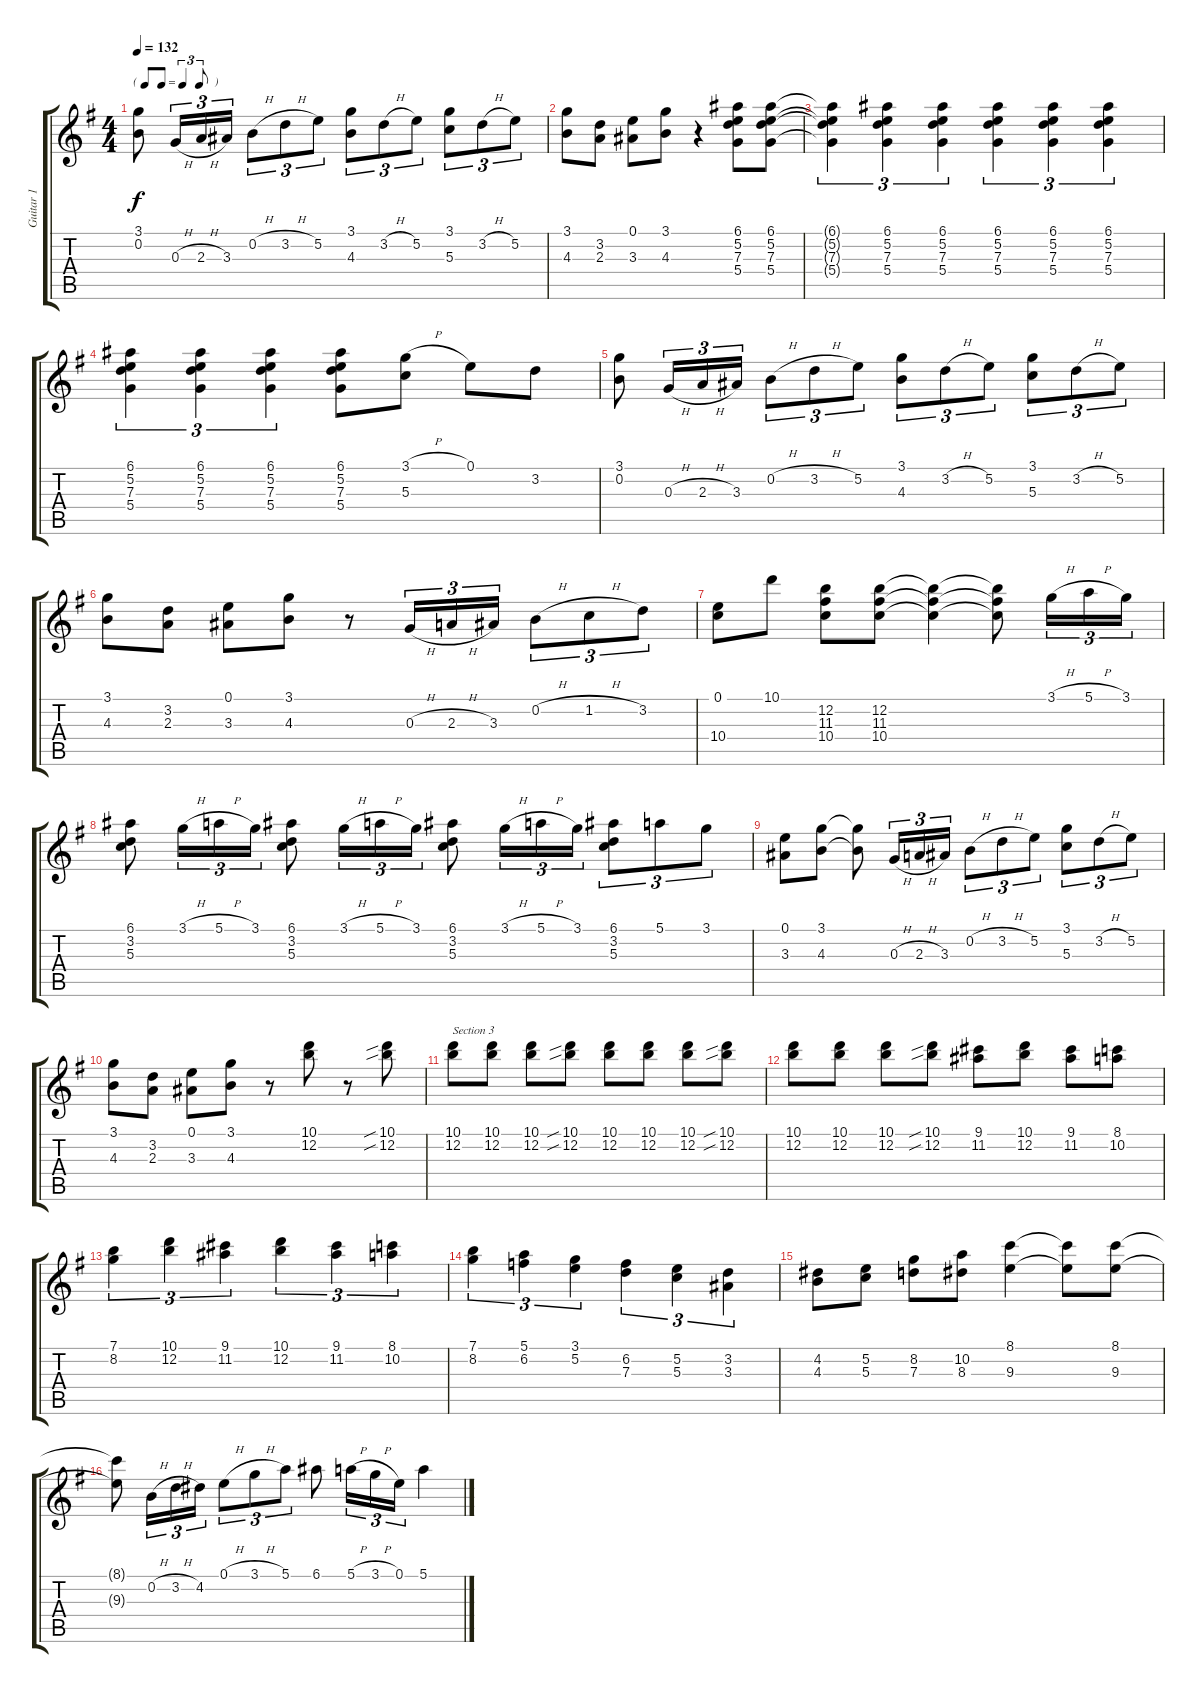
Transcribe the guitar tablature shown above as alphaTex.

\track ("Guitar 1" "Guitar 1") {instrument acousticguitarsteel}
\staff {score tabs}
\tuning (E4 B3 G3 D3 A2 E2) {hide}
\ts (4 4)
\tf triplet8th
\tempo 132
\clef g2
\ks g
(3.1 0.2).8{dy f} 0.3{h}.16{tu (3 2)} 2.3{h}.16{tu (3 2)} 3.3.16{tu (3 2)} 0.2{h}.8{tu (3 2)} 3.2{h}.8{tu (3 2)} 5.2.8{tu (3 2)} (3.1 4.3).8{tu (3 2)} 3.2{h}.8{tu (3 2)} 5.2.8{tu (3 2)} (3.1 5.3).8{tu (3 2)} 3.2{h}.8{tu (3 2)} 5.2.8{tu (3 2)} |
(3.1 4.3).8 (3.2 2.3).8 (0.1 3.3).8 (3.1 4.3).8 r.4 (6.1 5.2 7.3 5.4).8 (6.1 5.2 7.3 5.4).8 |
(6.1{t} 5.2{t} 7.3{t} 5.4{t}).4{tu (3 2)} (6.1 5.2 7.3 5.4).4{tu (3 2)} (6.1 5.2 7.3 5.4).4{tu (3 2)} (6.1 5.2 7.3 5.4).4{tu (3 2)} (6.1 5.2 7.3 5.4).4{tu (3 2)} (6.1 5.2 7.3 5.4).4{tu (3 2)} |
(6.1 5.2 7.3 5.4).4{tu (3 2)} (6.1 5.2 7.3 5.4).4{tu (3 2)} (6.1 5.2 7.3 5.4).4{tu (3 2)} (6.1 5.2 7.3 5.4).8 (3.1{h} 5.3).8 0.1.8 3.2.8 |
(3.1 0.2).8 0.3{h}.16{tu (3 2)} 2.3{h}.16{tu (3 2)} 3.3.16{tu (3 2)} 0.2{h}.8{tu (3 2)} 3.2{h}.8{tu (3 2)} 5.2.8{tu (3 2)} (3.1 4.3).8{tu (3 2)} 3.2{h}.8{tu (3 2)} 5.2.8{tu (3 2)} (3.1 5.3).8{tu (3 2)} 3.2{h}.8{tu (3 2)} 5.2.8{tu (3 2)} |
(3.1 4.3).8 (3.2 2.3).8 (0.1 3.3).8 (3.1 4.3).8 r.8 0.3{h}.16{tu (3 2)} 2.3{h}.16{tu (3 2)} 3.3.16{tu (3 2)} 0.2{h}.8{tu (3 2)} 1.2{h}.8{tu (3 2)} 3.2.8{tu (3 2)} |
(0.1 10.4).8 10.1.8 (12.2 11.3 10.4).8 (12.2 11.3 10.4).8 (12.2{t} 11.3{t} 10.4{t}).4 (12.2{t} 11.3{t} 10.4{t}).8 3.1{h}.16{tu (3 2)} 5.1{h}.16{tu (3 2)} 3.1.16{tu (3 2)} |
(6.1 3.2 5.3).8 3.1{h}.16{tu (3 2)} 5.1{h}.16{tu (3 2)} 3.1.16{tu (3 2)} (6.1 3.2 5.3).8 3.1{h}.16{tu (3 2)} 5.1{h}.16{tu (3 2)} 3.1.16{tu (3 2)} (6.1 3.2 5.3).8 3.1{h}.16{tu (3 2)} 5.1{h}.16{tu (3 2)} 3.1.16{tu (3 2)} (6.1 3.2 5.3).8{tu (3 2)} 5.1.8{tu (3 2)} 3.1.8{tu (3 2)} |
(0.1 3.3).8 (3.1 4.3).8 (3.1{t} 4.3{t}).8 0.3{h}.16{tu (3 2)} 2.3{h}.16{tu (3 2)} 3.3.16{tu (3 2)} 0.2{h}.8{tu (3 2)} 3.2{h}.8{tu (3 2)} 5.2.8{tu (3 2)} (3.1 5.3).8{tu (3 2)} 3.2{h}.8{tu (3 2)} 5.2.8{tu (3 2)} |
(3.1 4.3).8 (3.2 2.3).8 (0.1 3.3).8 (3.1 4.3).8 r.8 (10.1 12.2).8 r.8 (10.1{sib} 12.2{sib}).8 |
(10.1 12.2).8{txt "Section 3"} (10.1 12.2).8 (10.1 12.2).8 (10.1{sib} 12.2{sib}).8 (10.1 12.2).8 (10.1 12.2).8 (10.1 12.2).8 (10.1{sib} 12.2{sib}).8 |
(10.1 12.2).8 (10.1 12.2).8 (10.1 12.2).8 (10.1{sib} 12.2{sib}).8 (9.1 11.2).8 (10.1 12.2).8 (9.1 11.2).8 (8.1 10.2).8 |
(7.1 8.2).4{tu (3 2)} (10.1 12.2).4{tu (3 2)} (9.1 11.2).4{tu (3 2)} (10.1 12.2).4{tu (3 2)} (9.1 11.2).4{tu (3 2)} (8.1 10.2).4{tu (3 2)} |
(7.1 8.2).4{tu (3 2)} (5.1 6.2).4{tu (3 2)} (3.1 5.2).4{tu (3 2)} (6.2 7.3).4{tu (3 2)} (5.2 5.3).4{tu (3 2)} (3.2 3.3).4{tu (3 2)} |
(4.2 4.3).8 (5.2 5.3).8 (8.2 7.3).8 (10.2 8.3).8 (8.1 9.3).4 (8.1{t} 9.3{t}).8 (8.1 9.3).8 |
(8.1{t} 9.3{t}).8 0.2{h}.16{tu (3 2)} 3.2{h}.16{tu (3 2)} 4.2.16{tu (3 2)} 0.1{h}.8{tu (3 2)} 3.1{h}.8{tu (3 2)} 5.1.8{tu (3 2)} 6.1.8 5.1{h}.16{tu (3 2)} 3.1{h}.16{tu (3 2)} 0.1.16{tu (3 2)} 5.1.4
